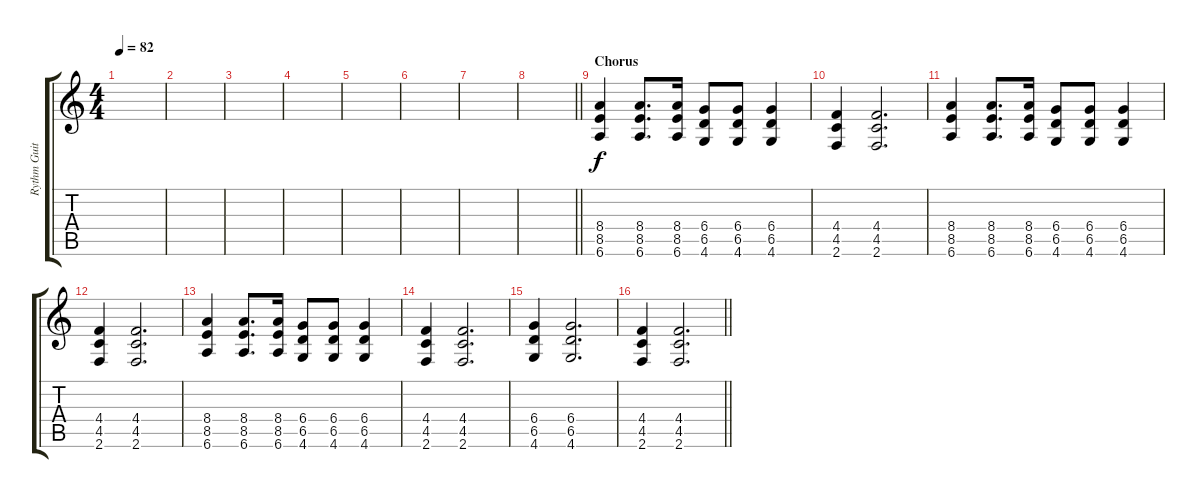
\track ("Rythm Guitar Effects" "Rythm Guit") {instrument overdrivenguitar}
\staff {score tabs}
\tuning (Eb4 Bb3 Gb3 Db3 Ab2 Eb2) {hide}
\ts (4 4)
\tempo 82
\clef g2
\ks c
|
|
|
|
|
|
|
\barLineRight lightlight
|
\section ("" "Chorus")
(8.4 8.5 6.6).4 (8.4 8.5 6.6).8{d} (8.4 8.5 6.6).16 (6.4 6.5 4.6).8 (6.4 6.5 4.6).8 (6.4 6.5 4.6).4 |
(4.4 4.5 2.6).4 (4.4 4.5 2.6).2{d} |
(8.4 8.5 6.6).4 (8.4 8.5 6.6).8{d} (8.4 8.5 6.6).16 (6.4 6.5 4.6).8 (6.4 6.5 4.6).8 (6.4 6.5 4.6).4 |
(4.4 4.5 2.6).4 (4.4 4.5 2.6).2{d} |
(8.4 8.5 6.6).4 (8.4 8.5 6.6).8{d} (8.4 8.5 6.6).16 (6.4 6.5 4.6).8 (6.4 6.5 4.6).8 (6.4 6.5 4.6).4 |
(4.4 4.5 2.6).4 (4.4 4.5 2.6).2{d} |
(6.4 6.5 4.6).4 (6.4 6.5 4.6).2{d} |
\barLineRight lightlight
(4.4 4.5 2.6).4 (4.4 4.5 2.6).2{d}
